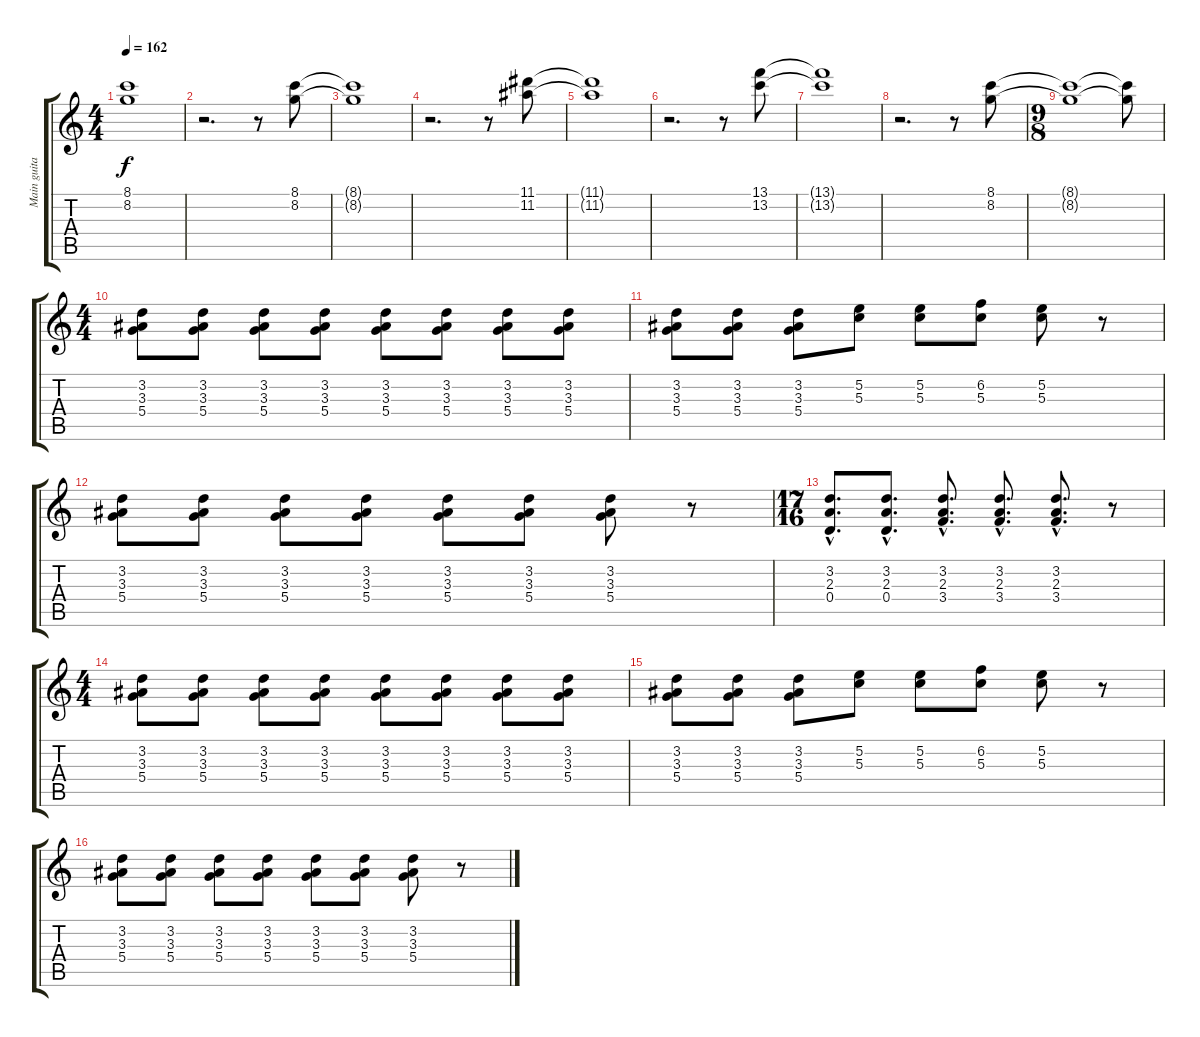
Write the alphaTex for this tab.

\track ("Main guitar" "Main guita") {instrument distortionguitar}
\staff {score tabs}
\tuning (E4 B3 G3 D3 A2 D2) {hide}
\ts (4 4)
\tempo 162
\clef g2
\ks c
(8.1{t} 8.2{t}).1{dy f} |
r.2{d} r.8 (8.1 8.2).8 |
(8.1{t} 8.2{t}).1 |
r.2{d} r.8 (11.1 11.2).8 |
(11.1{t} 11.2{t}).1 |
r.2{d} r.8 (13.1 13.2).8 |
(13.1{t} 13.2{t}).1 |
r.2{d} r.8 (8.1 8.2).8 |
\ts (9 8)
(8.1{t} 8.2{t}).1 (8.1{t} 8.2{t}).8 |
\ts (4 4)
(3.2 3.3 5.4).8 (3.2 3.3 5.4).8 (3.2 3.3 5.4).8 (3.2 3.3 5.4).8 (3.2 3.3 5.4).8 (3.2 3.3 5.4).8 (3.2 3.3 5.4).8 (3.2 3.3 5.4).8 |
(3.2 3.3 5.4).8 (3.2 3.3 5.4).8 (3.2 3.3 5.4).8 (5.2 5.3).8 (5.2 5.3).8 (6.2 5.3).8 (5.2 5.3).8 r.8 |
(3.2 3.3 5.4).8 (3.2 3.3 5.4).8 (3.2 3.3 5.4).8 (3.2 3.3 5.4).8 (3.2 3.3 5.4).8 (3.2 3.3 5.4).8 (3.2 3.3 5.4).8 r.8 |
\ts (17 16)
(3.2{hac} 2.3{hac} 0.4{hac}).8{d} (3.2{hac} 2.3{hac} 0.4{hac}).8{d} (3.2{hac} 2.3{hac} 3.4{hac}).8{d} (3.2{hac} 2.3{hac} 3.4{hac}).8{d} (3.2{hac} 2.3{hac} 3.4{hac}).8{d} r.8 |
\ts (4 4)
(3.2 3.3 5.4).8 (3.2 3.3 5.4).8 (3.2 3.3 5.4).8 (3.2 3.3 5.4).8 (3.2 3.3 5.4).8 (3.2 3.3 5.4).8 (3.2 3.3 5.4).8 (3.2 3.3 5.4).8 |
(3.2 3.3 5.4).8 (3.2 3.3 5.4).8 (3.2 3.3 5.4).8 (5.2 5.3).8 (5.2 5.3).8 (6.2 5.3).8 (5.2 5.3).8 r.8 |
(3.2 3.3 5.4).8 (3.2 3.3 5.4).8 (3.2 3.3 5.4).8 (3.2 3.3 5.4).8 (3.2 3.3 5.4).8 (3.2 3.3 5.4).8 (3.2 3.3 5.4).8 r.8
